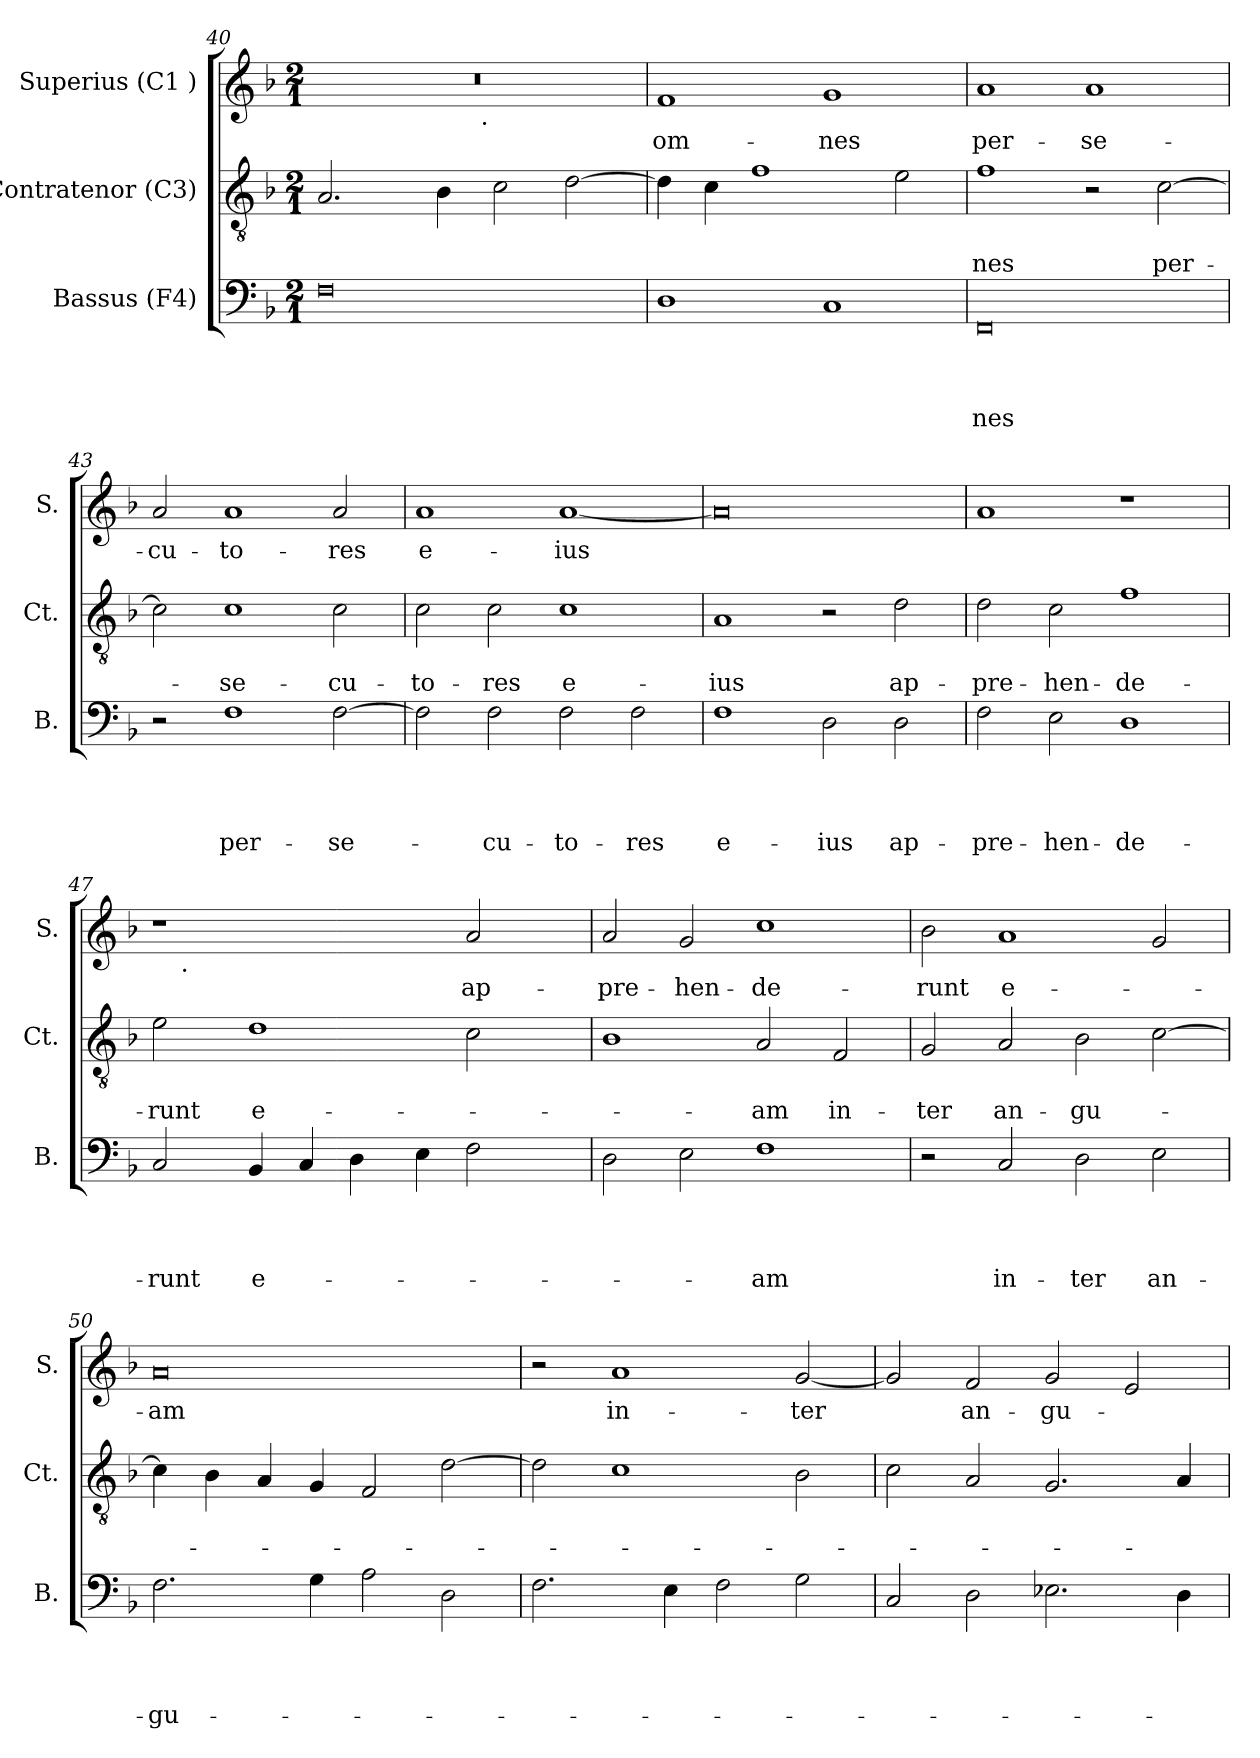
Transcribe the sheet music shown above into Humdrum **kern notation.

**kern	**text	**text	**text	**text	**kern	**text	**text	**kern	**text
*part3	*part3	*part3	*part3	*part3	*part2	*part2	*part2	*part1	*part1
*staff3	*staff3	*staff3	*staff3	*staff3	*staff2	*staff2	*staff2	*staff1	*staff1
*I"Bassus (F4)	*	*	*	*	*I"Contratenor (C3)	*	*	*I"Superius (C1 )	*
*I'B.	*	*	*	*	*I'Ct.	*	*	*I'S.	*
*clefF4	*	*	*	*	*clefGv2	*	*	*clefG2	*
*k[b-]	*	*	*	*	*k[b-]	*	*	*k[b-]	*
*F:	*	*	*	*	*F:	*	*	*F:	*
*M2/1	*	*	*	*	*M2/1	*	*	*M2/1	*
=40	=40	=40	=40	=40	=40	=40	=40	=40	=40
*	*	*	*	*	*	*	*	*^	*
0F	.	.	.	.	2.A/	.	.	0r	2ryy	.
.	.	.	.	.	.	.	.	.	4...ryy	.
.	.	.	.	.	4B-\	.	.	.	.	.
!	!	!	!	!	!	!	!	!	!LO:TX:b:t=.	!
.	.	.	.	.	.	.	.	.	1ryy	.
.	.	.	.	.	2c\	.	.	.	.	.
.	.	.	.	.	[<2d\	.	.	.	.	.
.	.	.	.	.	.	.	.	.	32ryy	.
!!LO:LB:g=z
=41	=41	=41	=41	=41	=41	=41	=41	=41	=41	=41
!	!	!	!	!	!	!	!	!	!	!LO:LY:b
*	*	*	*	*	*	*	*	*v	*v	*
1D	.	.	.	.	4d\]	.	.	1f	om-
.	.	.	.	.	4c\	.	.	.	.
.	.	.	.	.	1f	.	.	.	.
!	!	!	!	!	!	!	!	!	!LO:LY:b
1C	.	.	.	.	.	.	.	1g	-nes
.	.	.	.	.	2e\	.	.	.	.
=42	=42	=42	=42	=42	=42	=42	=42	=42	=42
!	!	!	!	!LO:LY:b:rj	!	!	!LO:LY:b	!	!LO:LY:b
0FF	.	.	.	-nes	1f	.	-nes	1a	per-
!	!	!	!	!	!	!	!	!	!LO:LY:b
.	.	.	.	.	2r	.	.	1a	-se-
!	!	!	!	!	!	!	!LO:LY:b	!	!
.	.	.	.	.	[>2c\	.	per-	.	.
=43	=43	=43	=43	=43	=43	=43	=43	=43	=43
!	!	!	!	!	!	!	!	!	!LO:LY:b
2r	.	.	.	.	2c\]	.	.	2a/	-cu-
!	!	!	!	!LO:LY:b	!	!	!LO:LY:b	!	!LO:LY:b
1F	.	.	.	per-	1c	.	-se-	1a	-to-
!	!	!	!	!LO:LY:b	!	!	!LO:LY:b	!	!LO:LY:b
[>2F\	.	.	.	-se-	2c\	.	-cu-	2a/	-res
=44	=44	=44	=44	=44	=44	=44	=44	=44	=44
!	!	!	!	!	!	!	!LO:LY:b	!	!LO:LY:b:rj
2F\]	.	.	.	.	2c\	.	-to-	1a	e-
!	!	!	!	!LO:LY:b	!	!	!LO:LY:b	!	!
2F\	.	.	.	-cu-	2c\	.	-res	.	.
!	!	!	!	!LO:LY:b	!	!	!LO:LY:b:rj	!	!LO:LY:b
2F\	.	.	.	-to-	1c	.	e-	[<1a	-ius
!	!	!	!	!LO:LY:b	!	!	!	!	!
2F\	.	.	.	-res	.	.	.	.	.
=45	=45	=45	=45	=45	=45	=45	=45	=45	=45
!	!	!	!	!LO:LY:b:rj	!	!	!LO:LY:b	!	!
1F	.	.	.	e-	1A	.	-ius	0a]	.
!	!	!	!	!LO:LY:b	!	!	!	!	!
2D\	.	.	.	-ius	2r	.	.	.	.
!	!	!	!	!LO:LY:b	!	!	!LO:LY:b	!	!
2D\	.	.	.	ap-	2d\	.	ap-	.	.
!!LO:PB:g=z
=46	=46	=46	=46	=46	=46	=46	=46	=46	=46
!	!	!	!	!LO:LY:b	!	!	!LO:LY:b	!	!
2F\	.	.	.	-pre-	2d\	.	-pre-	1a	.
!	!	!	!	!LO:LY:b	!	!	!LO:LY:b	!	!
2E\	.	.	.	-hen-	2c\	.	-hen-	.	.
!	!	!	!	!LO:LY:b	!	!	!LO:LY:b	!	!
1D	.	.	.	-de-	1f	.	-de-	1r	.
=47	=47	=47	=47	=47	=47	=47	=47	=47	=47
!	!	!	!	!LO:LY:b	!	!	!LO:LY:b	!	!
*	*	*	*	*	*	*	*	*^	*
2C/	.	.	.	-runt	2e\	.	-runt	1r	16.ryy	.
!	!	!	!	!	!	!	!	!	!LO:TX:b:t=.	!
.	.	.	.	.	.	.	.	.	1ryy	.
!	!	!	!	!LO:LY:b	!	!	!LO:LY:b:rj	!	!	!
4BB-/	.	.	.	e-	1d	.	e-	.	.	.
4C/	.	.	.	.	.	.	.	.	.	.
4D\	.	.	.	.	.	.	.	2ryy	.	.
.	.	.	.	.	.	.	.	.	2ryy	.
4E\	.	.	.	.	.	.	.	.	.	.
!	!	!	!	!	!	!	!	!	!	!LO:LY:b
2F\	.	.	.	.	2c\	.	.	2a/	.	ap-
.	.	.	.	.	.	.	.	.	4ryy	.
.	.	.	.	.	.	.	.	.	8ryy	.
.	.	.	.	.	.	.	.	.	32ryy	.
=48	=48	=48	=48	=48	=48	=48	=48	=48	=48	=48
!	!	!	!	!	!	!	!	!	!	!LO:LY:b
*	*	*	*	*	*	*	*	*v	*v	*
2D\	.	.	.	.	1B-	.	.	2a/	-pre-
!	!	!	!	!	!	!	!	!	!LO:LY:b
2E\	.	.	.	.	.	.	.	2g/	-hen-
!	!	!	!	!LO:LY:b	!	!	!LO:LY:b	!	!LO:LY:b
1F	.	.	.	-am	2A/	.	-am	1cc	-de-
!	!	!	!	!	!	!	!LO:LY:b	!	!
.	.	.	.	.	2F/	.	in-	.	.
=49	=49	=49	=49	=49	=49	=49	=49	=49	=49
!	!	!	!	!	!	!	!LO:LY:b	!	!LO:LY:b
2r	.	.	.	.	2G/	.	-ter	2b-\	-runt
!	!	!	!	!LO:LY:b	!	!	!LO:LY:b	!	!LO:LY:b:rj
2C/	.	.	.	in-	2A/	.	an-	1a	e-
!	!	!	!	!LO:LY:b	!	!	!LO:LY:b	!	!
2D\	.	.	.	-ter	2B-\	.	-gu-	.	.
!	!	!	!	!LO:LY:b	!	!	!	!	!
2E\	.	.	.	an-	[<2c\	.	.	2g/	.
!!LO:LB:g=z
=50	=50	=50	=50	=50	=50	=50	=50	=50	=50
!	!	!	!	!LO:LY:b	!	!	!	!	!LO:LY:b:rj
2.F\	.	.	.	-gu-	4c\]	.	.	0a	-am
.	.	.	.	.	4B-\	.	.	.	.
.	.	.	.	.	4A/	.	.	.	.
4G\	.	.	.	.	4G/	.	.	.	.
2A\	.	.	.	.	2F/	.	.	.	.
2D\	.	.	.	.	[>2d\	.	.	.	.
=51	=51	=51	=51	=51	=51	=51	=51	=51	=51
2.F\	.	.	.	.	2d\]	.	.	2r	.
!	!	!	!	!	!	!	!	!	!LO:LY:b
.	.	.	.	.	1c	.	.	1a	in-
4E\	.	.	.	.	.	.	.	.	.
2F\	.	.	.	.	.	.	.	.	.
!	!	!	!	!	!	!	!	!	!LO:LY:b
2G\	.	.	.	.	2B-\	.	.	[<2g/	-ter
=52	=52	=52	=52	=52	=52	=52	=52	=52	=52
2C/	.	.	.	.	2c\	.	.	2g/]	.
!	!	!	!	!	!	!	!	!	!LO:LY:b
2D\	.	.	.	.	2A/	.	.	2f/	an-
!	!	!	!	!	!	!	!	!	!LO:LY:b
2.E-X\	.	.	.	.	2.G/	.	.	2g/	-gu-
.	.	.	.	.	.	.	.	2e/	.
4D\	.	.	.	.	4A/	.	.	.	.
=	=	=	=	=	=	=	=	=	=
*-	*-	*-	*-	*-	*-	*-	*-	*-	*-
